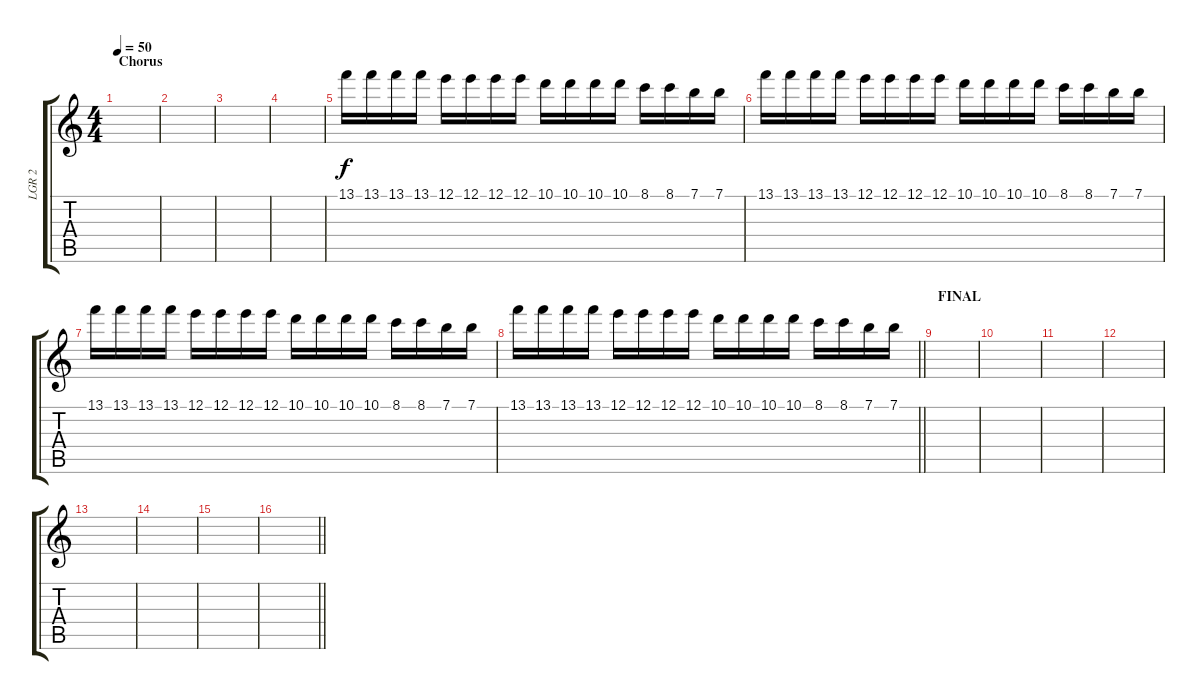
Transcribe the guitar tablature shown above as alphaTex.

\track ("LGR 2" "LGR 2") {instrument overdrivenguitar}
\staff {score tabs}
\tuning (E4 B3 G3 D3 A2 D2) {hide}
\ts (4 4)
\section ("" "Chorus")
\tempo 50
\clef g2
\ks c
|
|
|
|
13.1.16 13.1.16 13.1.16 13.1.16 12.1.16 12.1.16 12.1.16 12.1.16 10.1.16 10.1.16 10.1.16 10.1.16 8.1.16 8.1.16 7.1.16 7.1.16 |
13.1.16 13.1.16 13.1.16 13.1.16 12.1.16 12.1.16 12.1.16 12.1.16 10.1.16 10.1.16 10.1.16 10.1.16 8.1.16 8.1.16 7.1.16 7.1.16 |
13.1.16 13.1.16 13.1.16 13.1.16 12.1.16 12.1.16 12.1.16 12.1.16 10.1.16 10.1.16 10.1.16 10.1.16 8.1.16 8.1.16 7.1.16 7.1.16 |
\barLineRight lightlight
13.1.16 13.1.16 13.1.16 13.1.16 12.1.16 12.1.16 12.1.16 12.1.16 10.1.16 10.1.16 10.1.16 10.1.16 8.1.16 8.1.16 7.1.16 7.1.16 |
\section ("" "FINAL")
|
|
|
|
|
|
|
\barLineRight lightlight
